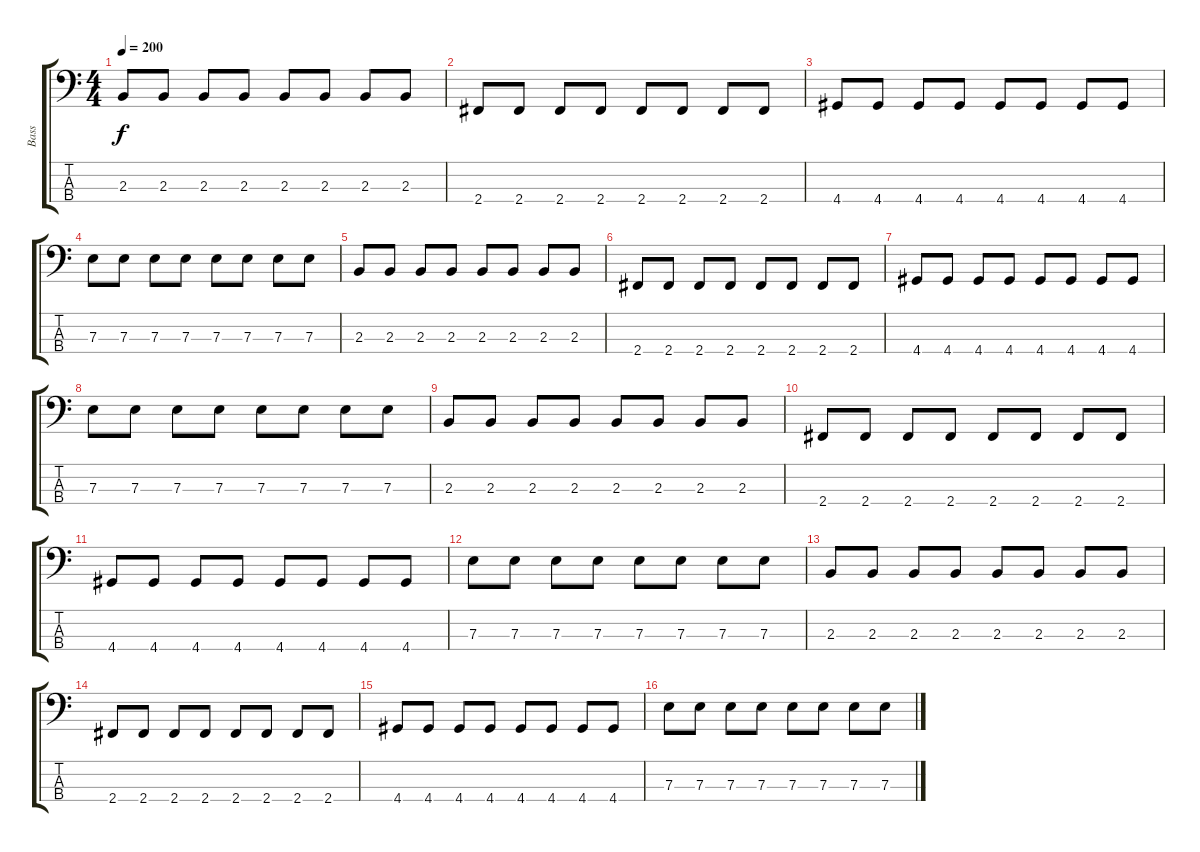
\track ("Bass" "Bass") {instrument electricbasspick}
\staff {score tabs}
\tuning (G2 D2 A1 E1) {hide}
\ts (4 4)
\tempo 200
\clef f4
\ks c
2.3.8{dy f} 2.3.8 2.3.8 2.3.8 2.3.8 2.3.8 2.3.8 2.3.8 |
2.4.8 2.4.8 2.4.8 2.4.8 2.4.8 2.4.8 2.4.8 2.4.8 |
4.4.8 4.4.8 4.4.8 4.4.8 4.4.8 4.4.8 4.4.8 4.4.8 |
7.3.8 7.3.8 7.3.8 7.3.8 7.3.8 7.3.8 7.3.8 7.3.8 |
2.3.8 2.3.8 2.3.8 2.3.8 2.3.8 2.3.8 2.3.8 2.3.8 |
2.4.8 2.4.8 2.4.8 2.4.8 2.4.8 2.4.8 2.4.8 2.4.8 |
4.4.8 4.4.8 4.4.8 4.4.8 4.4.8 4.4.8 4.4.8 4.4.8 |
7.3.8 7.3.8 7.3.8 7.3.8 7.3.8 7.3.8 7.3.8 7.3.8 |
2.3.8 2.3.8 2.3.8 2.3.8 2.3.8 2.3.8 2.3.8 2.3.8 |
2.4.8 2.4.8 2.4.8 2.4.8 2.4.8 2.4.8 2.4.8 2.4.8 |
4.4.8 4.4.8 4.4.8 4.4.8 4.4.8 4.4.8 4.4.8 4.4.8 |
7.3.8 7.3.8 7.3.8 7.3.8 7.3.8 7.3.8 7.3.8 7.3.8 |
2.3.8 2.3.8 2.3.8 2.3.8 2.3.8 2.3.8 2.3.8 2.3.8 |
2.4.8 2.4.8 2.4.8 2.4.8 2.4.8 2.4.8 2.4.8 2.4.8 |
4.4.8 4.4.8 4.4.8 4.4.8 4.4.8 4.4.8 4.4.8 4.4.8 |
7.3.8 7.3.8 7.3.8 7.3.8 7.3.8 7.3.8 7.3.8 7.3.8
